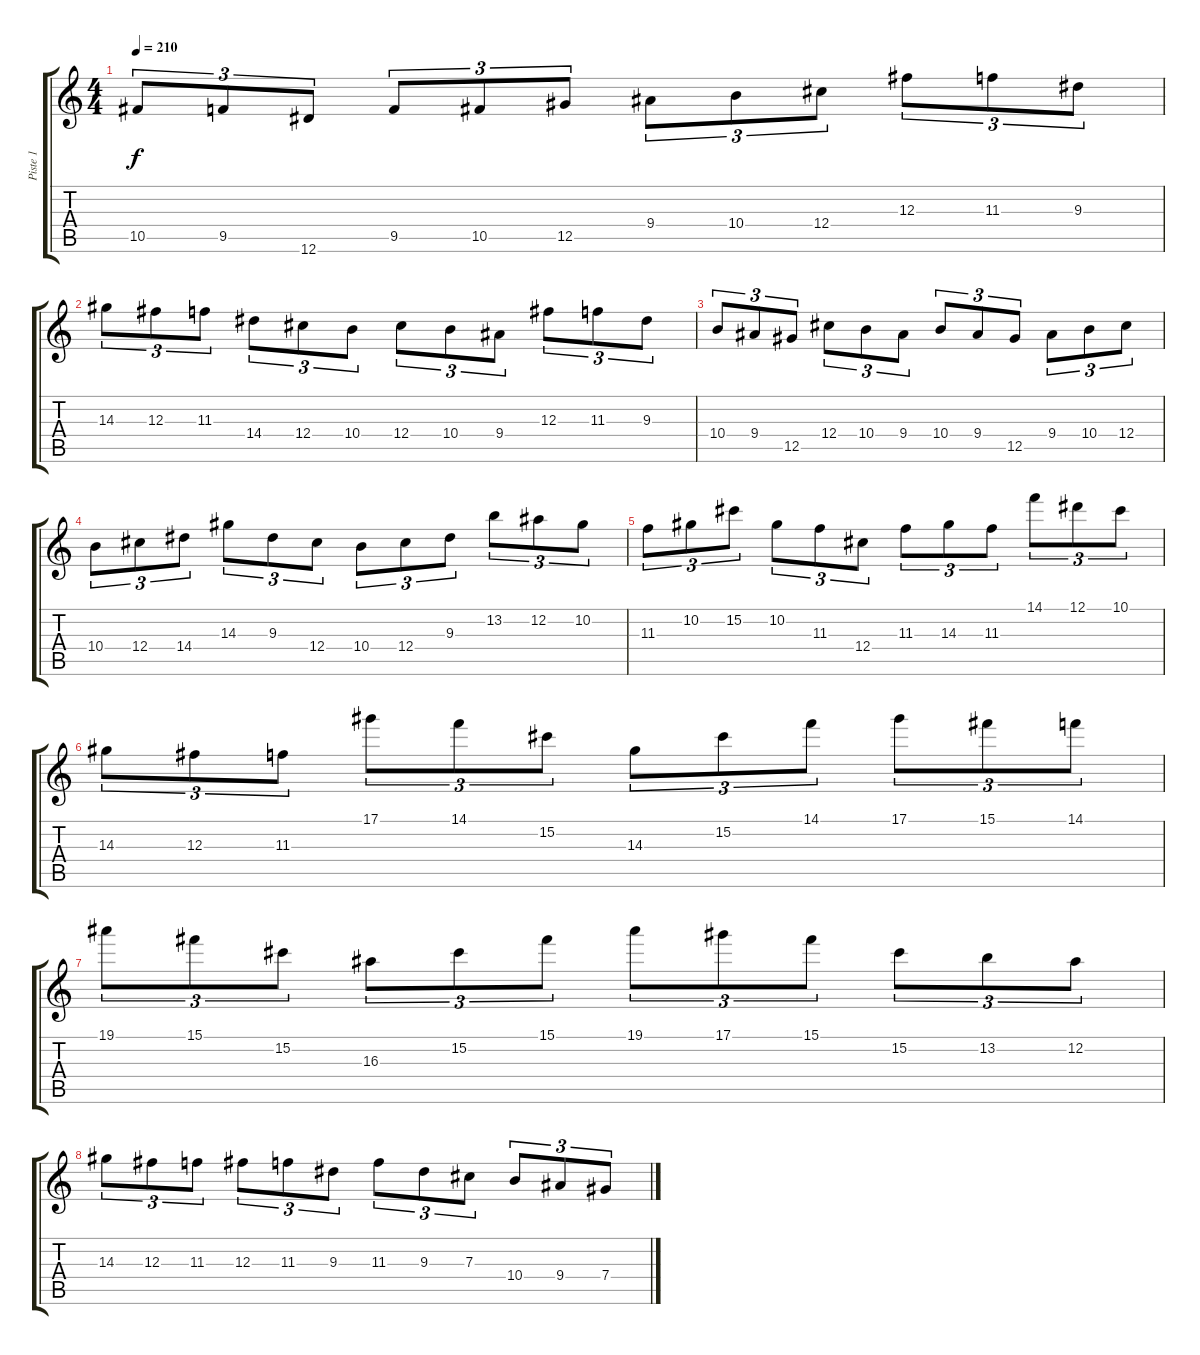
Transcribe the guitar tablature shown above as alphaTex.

\track ("Piste 1" "Piste 1") {instrument overdrivenguitar}
\staff {score tabs}
\tuning (Eb4 Bb3 Gb3 Db3 Ab2 Eb2) {hide}
\ts (4 4)
\tempo 210
\clef g2
\ks c
10.5.8{tu (3 2) dy f instrument overdrivenguitar} 9.5.8{tu (3 2)} 12.6.8{tu (3 2)} 9.5.8{tu (3 2)} 10.5.8{tu (3 2)} 12.5.8{tu (3 2)} 9.4.8{tu (3 2)} 10.4.8{tu (3 2)} 12.4.8{tu (3 2)} 12.3.8{tu (3 2)} 11.3.8{tu (3 2)} 9.3.8{tu (3 2)} |
14.3.8{tu (3 2)} 12.3.8{tu (3 2)} 11.3.8{tu (3 2)} 14.4.8{tu (3 2)} 12.4.8{tu (3 2)} 10.4.8{tu (3 2)} 12.4.8{tu (3 2)} 10.4.8{tu (3 2)} 9.4.8{tu (3 2)} 12.3.8{tu (3 2)} 11.3.8{tu (3 2)} 9.3.8{tu (3 2)} |
10.4.8{tu (3 2)} 9.4.8{tu (3 2)} 12.5.8{tu (3 2)} 12.4.8{tu (3 2)} 10.4.8{tu (3 2)} 9.4.8{tu (3 2)} 10.4.8{tu (3 2)} 9.4.8{tu (3 2)} 12.5.8{tu (3 2)} 9.4.8{tu (3 2)} 10.4.8{tu (3 2)} 12.4.8{tu (3 2)} |
10.4.8{tu (3 2)} 12.4.8{tu (3 2)} 14.4.8{tu (3 2)} 14.3.8{tu (3 2)} 9.3.8{tu (3 2)} 12.4.8{tu (3 2)} 10.4.8{tu (3 2)} 12.4.8{tu (3 2)} 9.3.8{tu (3 2)} 13.2.8{tu (3 2)} 12.2.8{tu (3 2)} 10.2.8{tu (3 2)} |
11.3.8{tu (3 2)} 10.2.8{tu (3 2)} 15.2.8{tu (3 2)} 10.2.8{tu (3 2)} 11.3.8{tu (3 2)} 12.4.8{tu (3 2)} 11.3.8{tu (3 2)} 14.3.8{tu (3 2)} 11.3.8{tu (3 2)} 14.1.8{tu (3 2)} 12.1.8{tu (3 2)} 10.1.8{tu (3 2)} |
14.3.8{tu (3 2)} 12.3.8{tu (3 2)} 11.3.8{tu (3 2)} 17.1.8{tu (3 2)} 14.1.8{tu (3 2)} 15.2.8{tu (3 2)} 14.3.8{tu (3 2)} 15.2.8{tu (3 2)} 14.1.8{tu (3 2)} 17.1.8{tu (3 2)} 15.1.8{tu (3 2)} 14.1.8{tu (3 2)} |
19.1.8{tu (3 2)} 15.1.8{tu (3 2)} 15.2.8{tu (3 2)} 16.3.8{tu (3 2)} 15.2.8{tu (3 2)} 15.1.8{tu (3 2)} 19.1.8{tu (3 2)} 17.1.8{tu (3 2)} 15.1.8{tu (3 2)} 15.2.8{tu (3 2)} 13.2.8{tu (3 2)} 12.2.8{tu (3 2)} |
14.3.8{tu (3 2)} 12.3.8{tu (3 2)} 11.3.8{tu (3 2)} 12.3.8{tu (3 2)} 11.3.8{tu (3 2)} 9.3.8{tu (3 2)} 11.3.8{tu (3 2)} 9.3.8{tu (3 2)} 7.3.8{tu (3 2)} 10.4.8{tu (3 2)} 9.4.8{tu (3 2)} 7.4.8{tu (3 2)}
